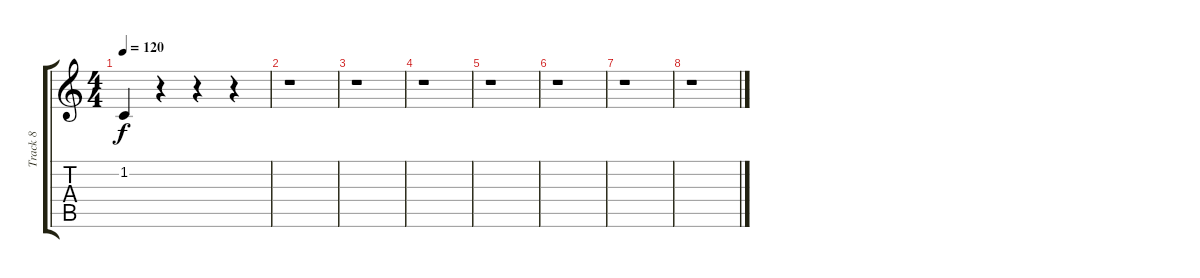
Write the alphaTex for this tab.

\track ("Track 8" "Track 8") {instrument clarinet}
\staff {score tabs}
\tuning (E4 B3 G3 D3 A2 E2) {hide}
\ts (4 4)
\tempo 120
\clef g2
\ks c
1.2.4{dy f} r.4 r.4 r.4 |
r.1 |
r.1 |
r.1 |
r.1 |
r.1 |
r.1 |
r.1
